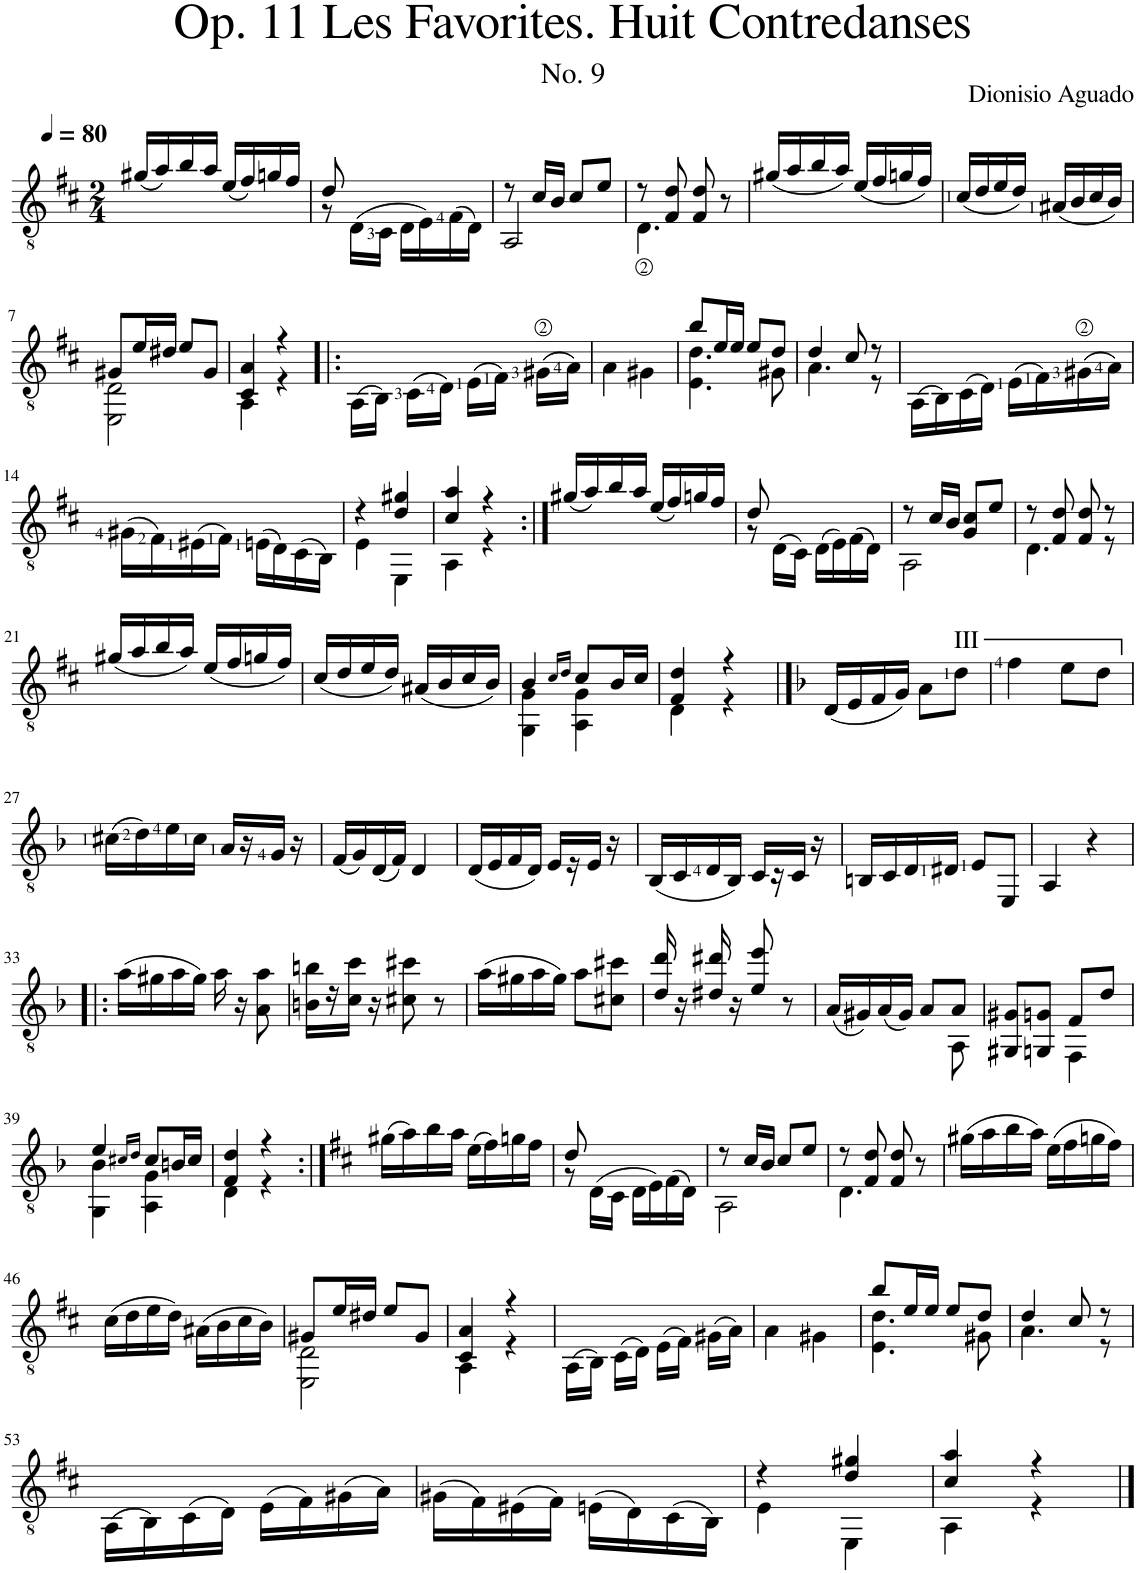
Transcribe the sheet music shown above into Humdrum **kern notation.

**kern
*part1
*staff1
*I"Classical Guitar
*I'Guit.
*clefGv2
*k[f#c#]
*M2/4
*MM80
=1
(16g#X/LL
16a/)
16b/
16a/JJ
(16e/LL
16f#/)
16gn/
16f#/JJ
=2
*^
8d/	8r
4.ryy	(>16D\LL
.	16C#\JJ
.	16D\LL
.	16E\)
.	(>16F#\
.	16D\JJ)
=3	=3
8r	2AA/
16c#/LL	.
16B/JJ	.
8c#/L	.
8e/J	.
=4	=4
8r	4.D\
8F#/ 8d/	.
8F#/ 8d/	.
8r	8ryy
*v	*v
=5
(16g#X/LL
16a/
16b/
16a/JJ)
(16e/LL
16f#/
16gn/
16f#/JJ)
=6
(16c#/LL
16d/
16e/
16d/JJ)
(16A#X/LL
16B/
16c#/
16B/JJ)
!!LO:LB:g=z
=7
*^
8G#X/L	2EE\ 2D\
16e/L	.
16d#X/JJ	.
8e/L	.
8G#/J	.
=8	=8
4C#/ 4A/	4AA\
4r	4r
=9!|:	=9!|:
2ryy	(>16AA\LL
.	16BB\JJ)
.	(>16C#\LL
.	16D\JJ)
.	(>16E\LL
.	16F#\JJ)
.	(>16G#X>\LL
.	16A\JJ)
=10	=10
2ryy	4A\
.	4G#X\
=11	=11
8b/L	4.E\ 4.d\
16e/L	.
16e/JJ	.
8e/L	.
8d/J	8G#X\
=12	=12
4d/	4.A\
8c#/	.
8r	8r
=13	=13
2ryy	(>16AA\LL
.	16BB\)
.	(>16C#\
.	16D\JJ)
.	(>16E\LL
.	16F#\)
.	(>16G#X>\
.	16A\JJ)
!!LO:LB:g=z	!!
=14	=14
2ryy	(>16G#X\LL
.	16F#\)
.	(>16E#X\
.	16F#\JJ)
.	(>16En\LL
.	16D\)
.	(>16C#\
.	16BB\JJ)
=15	=15
4r	4E\
4d/ 4g#X/	4EE\
=16	=16
4c#/ 4a/	4AA\
4r	4r
*v	*v
=17:|!
(16g#X/LL
16a/)
16b/
16a/JJ
(16e/LL
16f#/)
16gn/
16f#/JJ
=18
*^
8d/	8r
4.ryy	(>16D\LL
.	16C#\JJ)
.	(>16D\LL
.	16E\)
.	(>16F#\
.	16D\JJ)
=19	=19
8r	2AA\
16c#/LL	.
16B/JJ	.
8G/ 8c#/L	.
8e/J	.
=20	=20
8r	4.D\
8F#/ 8d/	.
8F#/ 8d/	.
8r	8r
*v	*v
!!LO:LB:g=z
=21
(16g#X/LL
16a/
16b/
16a/JJ)
(16e/LL
16f#/
16gn/
16f#/JJ)
=22
(16c#/LL
16d/
16e/
16d/JJ)
(16A#X/LL
16B/
16c#/
16B/JJ)
=23
*^
4B/	4GG\ 4G\
16qc#/LL	.
16qd/JJ	.
8c#/L	4AA\ 4G\
16B/L	.
16c#/JJ	.
=24	=24
4F#/ 4d/	4D\
4r	4r
*v	*v
==25
*k[b-]
(16D/LL
16E/
16F/
16G/JJ)
8A\L
!LO:TX:a:t=III
8d\J
=26
4f\
8e\L
8d\J
!!LO:LB:g=z
=27
(16c#X\LL
16d\)
16e\
16c#\JJ
16A/LL
16r
16G/JJ
16r
=28
(16F/LL
16G/)
(16D/
16F/JJ)
4D/
=29
(16D/LL
16E/
16F/
16D/JJ)
16E/LL
16r
16E/JJ
16r
=30
(16BB-/LL
16C/
16D/
16BB-/JJ)
16C/LL
16r
16C/JJ
16r
=31
16BBn/LL
16C/
16D/
16D#X/JJ
8E/L
8EE/J
=32
4AA/
4r
!!LO:LB:g=z
=33!|:
(16a\LL
16g#X\
16a\
16g#\JJ)
16a\
16r
8A\ 8a\
=34
16Bn\ 16bn\LL
16r
16c\ 16cc\JJ
16r
8c#X\ 8cc#X\
8r
=35
(16a\LL
16g#X\
16a\
16g#\JJ)
8a\L
8c#X\ 8cc#X\J
=36
16d/ 16dd/
16r
16d#X/ 16dd#X/
16r
8e/ 8ee/
8r
=37
*^
(16A/LL	4ryy
16G#X/)	.
(16A/	.
16G#/JJ)	.
8A/L	8ryy
8A/J	8AA\
=38	=38
8GG#X/ 8G#X/L	4ryy
8GGn/ 8Gn/J	.
8F/L	4FF\
8d/J	.
!!LO:LB:g=z	!!
=39	=39
4e/	4GG\ 4B-\
16qc#X/LL	.
16qd/JJ	.
8c#/L	4AA\ 4G\
16Bn/L	.
16c#/JJ	.
=40	=40
4F/ 4d/	4D\
4r	4r
*v	*v
=41:|!
*k[f#c#]
(16g#X\LL
16a\)
16b\
16a\JJ
(16e\LL
16f#\)
16gn\
16f#\JJ
=42
*^
8d/	8r
4.ryy	(>16D\LL
.	16C#\JJ
.	16D\LL
.	16E\)
.	(>16F#\
.	16D\JJ)
=43	=43
8r	2AA\
16c#/LL	.
16B/JJ	.
8c#/L	.
8e/J	.
=44	=44
8r	4.D\
8F#/ 8d/	.
8F#/ 8d/	.
8r	8ryy
*v	*v
=45
(16g#X\LL
16a\
16b\
16a\JJ)
(16e\LL
16f#\
16gn\
16f#\JJ)
!!LO:LB:g=z
=46
(16c#\LL
16d\
16e\
16d\JJ)
(16A#X\LL
16B\
16c#\
16B\JJ)
=47
*^
8G#X/L	2EE\ 2D\
16e/L	.
16d#X/JJ	.
8e/L	.
8G#/J	.
=48	=48
4C#/ 4A/	4AA\
4r	4r
=49	=49
2ryy	(>16AA\LL
.	16BB\JJ)
.	(>16C#\LL
.	16D\JJ)
.	(>16E\LL
.	16F#\JJ)
.	(>16G#X\LL
.	16A\JJ)
=50	=50
2ryy	4A\
.	4G#X\
=51	=51
8b/L	4.E\ 4.d\
16e/L	.
16e/JJ	.
8e/L	.
8d/J	8G#X\
=52	=52
4d/	4.A\
8c#/	.
8r	8r
!!LO:LB:g=z	!!
=53	=53
2ryy	(>16AA\LL
.	16BB\)
.	(>16C#\
.	16D\JJ)
.	(>16E\LL
.	16F#\)
.	(>16G#X\
.	16A\JJ)
=54	=54
2ryy	(>16G#X\LL
.	16F#\)
.	(>16E#X\
.	16F#\JJ)
.	(>16En\LL
.	16D\)
.	(>16C#\
.	16BB\JJ)
=55	=55
4r	4E\
4d/ 4g#X/	4EE\
=56	=56
4c#/ 4a/	4AA\
4r	4r
*v	*v
==
*-
